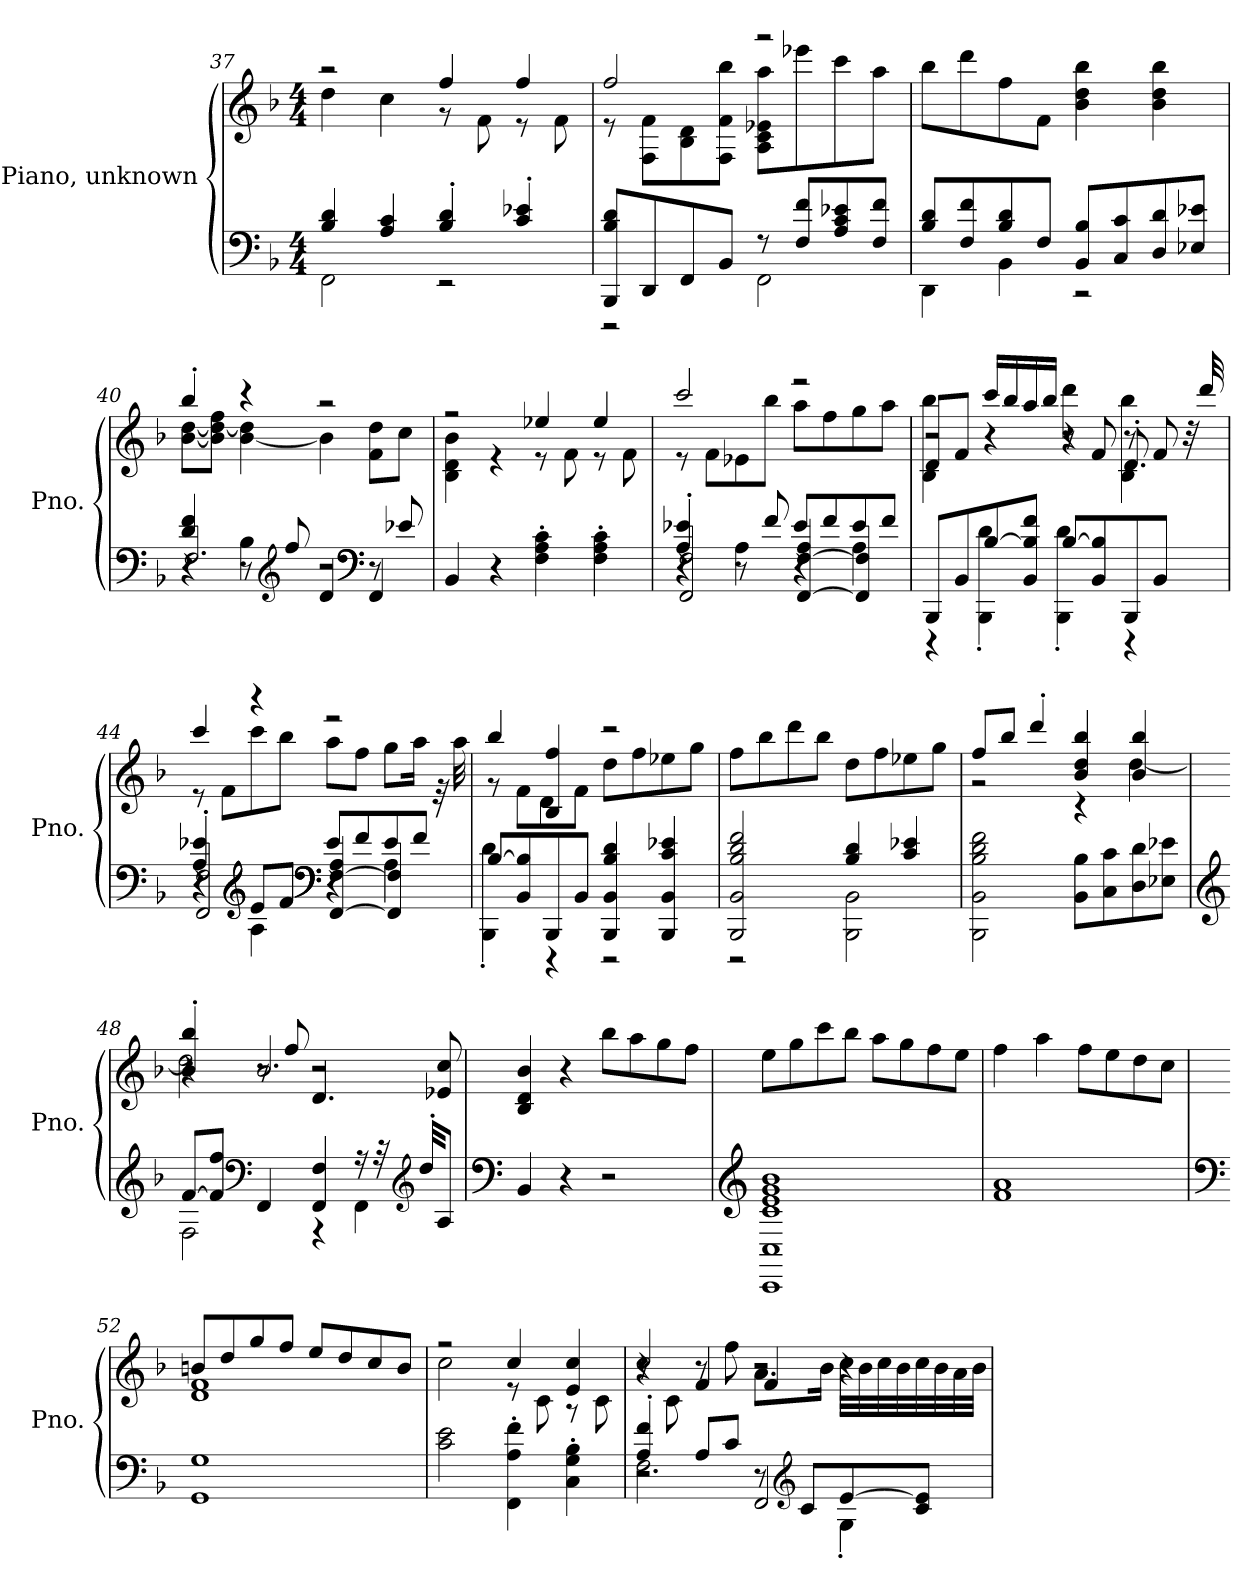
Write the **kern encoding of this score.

**kern	**kern
*part1	*part1
*staff2	*staff1
*I"Piano, unknown	*
*I'Pno.	*
*clefF4	*clefG2
*k[b-]	*k[b-]
*M4/4	*M4/4
=37	=37
*^	*^
4B-/ 4d/	2FF\	2r	4dd\
4A/ 4c/	.	.	4cc\
4B-/' 4d/'	2r	4ff/	8r
.	.	.	8f\
4c/' 4e-X/'	.	4ff/	8r
.	.	.	8f\
=38	=38	=38	=38
8BBB-/ 8B-/ 8d/L	2r	2ff/	8r
8DD/	.	.	8F\ 8f\L
8FF/	.	.	8B-\ 8d\
8BB-/J	.	.	8F\ 8f\ 8bb-\J
8r	2FF\	2r	8A\ 8c\ 8e-X\ 8aa\L
8F/ 8f/L	.	.	8eee-X\
8A/ 8c/ 8e-X/	.	.	8ccc\
8F/ 8f/J	.	.	8aa\J
*	*	*v	*v
!!LO:LB:g=z
=39	=39	=39
8B-/ 8d/L	4DD\	8bb-\L
8F/ 8f/	.	8ddd\
8B-/ 8d/	4BB-\	8ff\
8F/J	.	8f\J
8BB-/ 8B-/L	2r	4b-\ 4dd\ 4bb-\
8C/ 8c/	.	.
8D/ 8d/	.	4b-\ 4dd\ 4bb-\
8E-X/ 8e-X/J	.	.
=40	=40	=40
*	*^	*^
4d/ 4f/	4r	2.F/	4bb-'/	[8b-\ [8dd\L
.	.	.	.	8b-\] 8dd\_ 8ff\J
8r	4B-\	.	4r	[4b-\ 4dd\]
*clefG2	*	*	*	*
8ff/	.	.	.	.
4d/	2r	.	2r	4b-\]
*clefF4	*	*	*	*
8r	.	4FF/	.	8f\ 8dd\L
8e-X/	.	.	.	8cc\J
*v	*v	*v	*	*
=41	=41	=41
4BB-/	2r	4B-\ 4d\ 4b-\
4r	.	4r
4F\' 4A\' 4c\'	4ee-X/	8r
.	.	8f\
4F\' 4A\' 4c\'	4ee-/	8r
.	.	8f\
=42	=42	=42
*^	*	*
*	*^	*	*
4A/' 4e-X/'	4r	2FF/ 2F/	2ccc/	8r
.	.	.	.	8f\L
8r	4A\	.	.	8e-X\
8f/	.	.	.	8bb-\J
8e-/L	4r	[4FF/ [4F/ 4A/	2r	8aa\L
8f/	.	.	.	8ff\
8e-/	4A\	4FF/] 4F/]	.	8gg\
8f/J	.	.	.	8aa\J
*	*v	*v	*	*
!!LO:LB:g=z
=43	=43	=43	=43
*	*	*	*^
8BBB-/L	4r	8d/L	4B-\ 4bb-\	2r
8BB-/	.	8f/J	.	.
[8B-/	4BBB-\' 4d\'	16ccc/LL	4r	.
.	.	16bb-/	.	.
8BB-/ 8B-/] 8f/J	.	16aa/	.	.
.	.	16bb-/JJ	.	.
[8B-/L	4BBB-\' 4d\'	8r	4ddd\	4r
8BB-/ 8B-/]	.	8f/	.	.
8BBB-/	4r	8.d'/	4B-\ 4bb-\	8r
8BB-/J	.	.	.	8f/
.	.	32r	.	.
.	.	32ddd/	.	.
*	*	*	*v	*v
=44	=44	=44	=44
*	*^	*	*
4A/' 4e-X/'	4r	2FF/ 2F/	4ccc/	8r
.	.	.	.	8f\L
*clefG2	*	*	*	*
8e-/L	4A\	.	4r	8ccc\
8f/J	.	.	.	8bb-\J
*clefF4	*	*	*	*
8e-/L	4r	[4FF/ [4F/ 4A/	2r	8aa\L
8f/	.	.	.	8ff\J
8e-/	4A\	4FF/] 4F/]	.	8gg\L
8f/J	.	.	.	16aa\Jk
.	.	.	.	32r
.	.	.	.	32aa\
*	*v	*v	*	*
=45	=45	=45	=45
[8B-/L	4BBB-\' 4d\'	4bb-/	8r
8BB-/ 8B-/]	.	.	8f\L
8BBB-/	4r	4B-/ 4ff/	8d\
8BB-/J	.	.	8f\J
4BBB-/ 4BB-/ 4B-/ 4d/	2r	2r	8dd\L
.	.	.	8ff\
4BBB-/ 4BB-/ 4c/ 4e-X/	.	.	8ee-X\
.	.	.	8gg\J
*	*	*v	*v
!!LO:LB:g=z
=46	=46	=46
2BBB-/ 2BB-/ 2B-/ 2d/ 2f/	2r	8ff\L
.	.	8bb-\
.	.	8ddd\
.	.	8bb-\J
4B-/ 4d/	2BBB-\ 2BB-\	8dd\L
.	.	8ff\
4c/ 4e-X/	.	8ee-X\
.	.	8gg\J
*v	*v	*
=47	=47
*	*^
2BBB-\ 2BB-\ 2B-\ 2d\ 2f\	8ff/L	2r
.	8bb-/J	.
.	4ddd'/	.
8BB-\ 8B-\L	4b-/ 4dd/ 4bb-/	4r
8C\ 8c\	.	.
8D\ 8d\	4b-/ 4bb-/	[4dd\
8E-X\ 8e-X\J	.	.
*	*v	*v
=48	=48
*clefG2	*
*^	*^
*	*	*	*^
[8f/L	2F\	4b-/' 4bb-/'	2dd\]	4r
8f/] 8ff/J	.	.	.	.
*clefF4	*	*	*	*
4FF/	.	8r	.	2.b-/
.	.	8ff/	.	.
4FF/ 4F/	4r	4.d/	2r	.
16r	4FF\	.	.	.
32r	.	.	.	.
*clefG2	*	*	*	*
32dd'/KKL	.	.	.	.
8A/J	.	8e-X/ 8cc/	.	.
*v	*v	*	*	*
*	*v	*v	*v
=49	=49
*clefF4	*
4BB-/	4B-/ 4d/ 4b-/
4r	4r
2r	8bb-\L
.	8aa\
.	8gg\
.	8ff\J
!!LO:LB:g=z
=50	=50
*clefG2	*
1CC 1C 1c 1e 1g 1b-	8ee\L
.	8gg\
.	8ccc\
.	8bb-\J
.	8aa\L
.	8gg\
.	8ff\
.	8ee\J
=51	=51
1f 1a	4ff\
.	4aa\
.	8ff\L
.	8ee\
.	8dd\
.	8cc\J
=52	=52
*clefF4	*
*	*^
1GG 1G	8bn/L	1d 1f
.	8dd/	.
.	8gg/	.
.	8ff/J	.
.	8ee/L	.
.	8dd/	.
.	8cc/	.
.	8b/J	.
=53	=53	=53
2c\ 2e\	2r	2cc\
4FF\' 4A\' 4f\'	4cc/	8r
.	.	8c\
4C\' 4G\' 4B-\'	4e/ 4cc/	8r
.	.	8c\
!!LO:LB:g=z
=54	=54	=54
*^	*	*^
*	*^	*	*	*
4A/' 4f/'	2.F\	2r	2cc/	8r	4r
.	.	.	.	8c\	.
8A/L	.	.	.	8r	4f/
8c/J	.	.	.	8ff\	.
8r	.	2FF/	2r	8.a\L	4f/
*clefG2	*	*	*	*	*
8c/L	.	.	.	.	.
.	.	.	.	16b-\Jk	.
[8e/	4G'\	.	.	32cc\LLL	4r
.	.	.	.	32b-\	.
.	.	.	.	32cc\	.
.	.	.	.	32b-\	.
8c/ 8e/]J	.	.	.	32cc\	.
.	.	.	.	32b-\	.
.	.	.	.	32a\	.
.	.	.	.	32b-\JJJ	.
*v	*v	*v	*	*	*
*	*v	*v	*v
=	=
*-	*-
